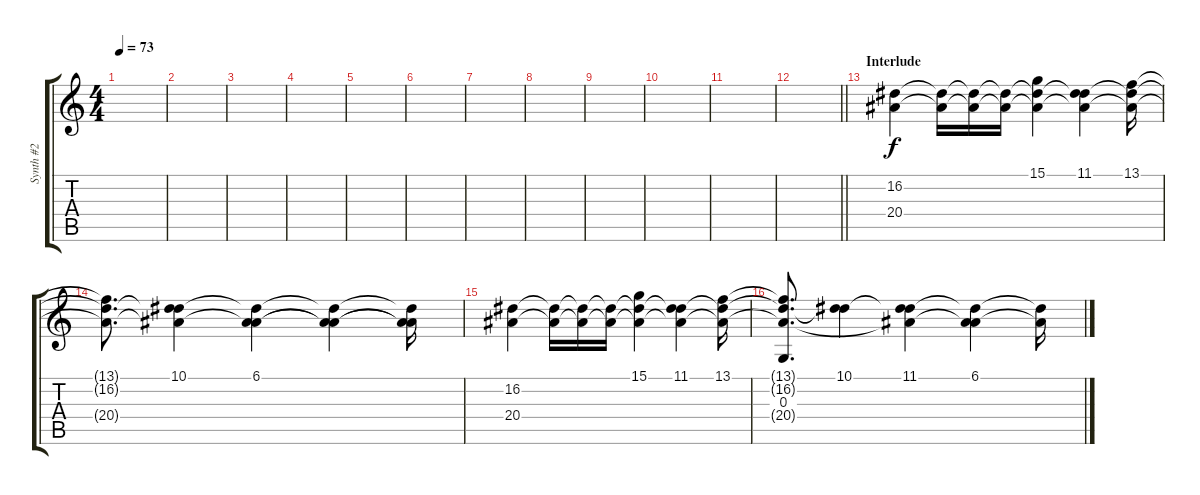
\track ("Synth #2" "Synth #2") {instrument lead1square}
\staff {score tabs}
\tuning (E4 B3 G3 D3 A2 E2) {hide}
\ts (4 4)
\tempo 73
\clef g2
\ks c
|
|
|
|
|
|
|
|
|
|
|
\barLineRight lightlight
|
\section ("" "Interlude")
(16.2 20.4).4 (16.2{t} 20.4{t}).16 (16.2{t} 20.4{t}).16 (16.2{t} 20.4{t}).16 (15.1 16.2{t} 20.4{t}).4 (11.1 16.2{t} 20.4{t}).4 (13.1 16.2{t} 20.4{t}).16 |
(13.1{t} 16.2{t} 20.4{t}).8{d} (10.1 16.2{t} 20.4{t}).4 (6.1 16.2{t} 20.4{t}).4 (6.1{t} 16.2{t} 20.4{t}).4 (6.1{t} 16.2{t} 20.4{t}).16 |
(16.2 20.4).4 (16.2{t} 20.4{t}).16 (16.2{t} 20.4{t}).16 (16.2{t} 20.4{t}).16 (15.1 16.2{t} 20.4{t}).4 (11.1 16.2{t} 20.4{t}).4 (13.1 16.2{t} 20.4{t}).16 |
(13.1{t} 16.2{t} 0.3 20.4{t}).8{d} (10.1 16.2{t}).4 (11.1 16.2{t} 20.4{t}).4 (6.1 16.2{t} 20.4{t}).4 (16.2{t} 20.4{t}).16
